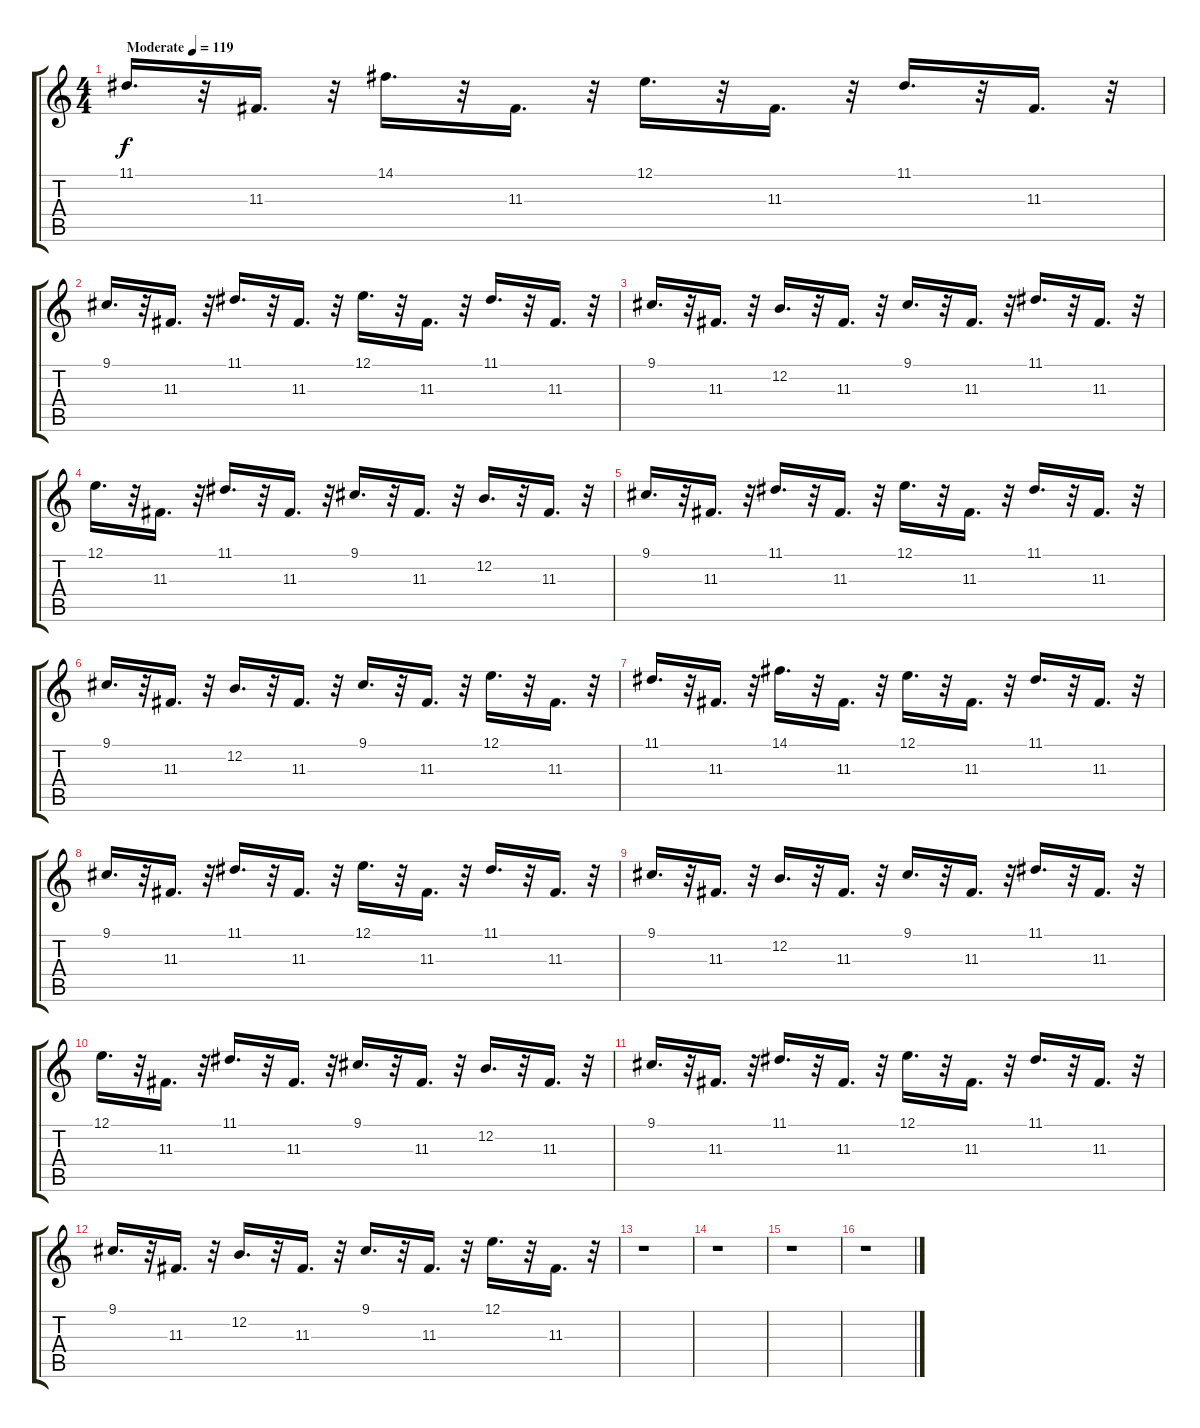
\track "" {instrument vibraphone}
\staff {score tabs}
\tuning (E4 B3 G3 D3 A2 E2) {hide}
\ts (4 4)
\tempo (119 "Moderate")
\clef g2
\ks c
11.1.16{d dy f instrument vibraphone} r.32 11.3.16{d} r.32 14.1.16{d} r.32 11.3.16{d} r.32 12.1.16{d} r.32 11.3.16{d} r.32 11.1.16{d} r.32 11.3.16{d} r.32 |
9.1.16{d} r.32 11.3.16{d} r.32 11.1.16{d} r.32 11.3.16{d} r.32 12.1.16{d} r.32 11.3.16{d} r.32 11.1.16{d} r.32 11.3.16{d} r.32 |
9.1.16{d} r.32 11.3.16{d} r.32 12.2.16{d} r.32 11.3.16{d} r.32 9.1.16{d} r.32 11.3.16{d} r.32 11.1.16{d} r.32 11.3.16{d} r.32 |
12.1.16{d} r.32 11.3.16{d} r.32 11.1.16{d} r.32 11.3.16{d} r.32 9.1.16{d} r.32 11.3.16{d} r.32 12.2.16{d} r.32 11.3.16{d} r.32 |
9.1.16{d} r.32 11.3.16{d} r.32 11.1.16{d} r.32 11.3.16{d} r.32 12.1.16{d} r.32 11.3.16{d} r.32 11.1.16{d} r.32 11.3.16{d} r.32 |
9.1.16{d} r.32 11.3.16{d} r.32 12.2.16{d} r.32 11.3.16{d} r.32 9.1.16{d} r.32 11.3.16{d} r.32 12.1.16{d} r.32 11.3.16{d} r.32 |
11.1.16{d} r.32 11.3.16{d} r.32 14.1.16{d} r.32 11.3.16{d} r.32 12.1.16{d} r.32 11.3.16{d} r.32 11.1.16{d} r.32 11.3.16{d} r.32 |
9.1.16{d} r.32 11.3.16{d} r.32 11.1.16{d} r.32 11.3.16{d} r.32 12.1.16{d} r.32 11.3.16{d} r.32 11.1.16{d} r.32 11.3.16{d} r.32 |
9.1.16{d} r.32 11.3.16{d} r.32 12.2.16{d} r.32 11.3.16{d} r.32 9.1.16{d} r.32 11.3.16{d} r.32 11.1.16{d} r.32 11.3.16{d} r.32 |
12.1.16{d} r.32 11.3.16{d} r.32 11.1.16{d} r.32 11.3.16{d} r.32 9.1.16{d} r.32 11.3.16{d} r.32 12.2.16{d} r.32 11.3.16{d} r.32 |
9.1.16{d} r.32 11.3.16{d} r.32 11.1.16{d} r.32 11.3.16{d} r.32 12.1.16{d} r.32 11.3.16{d} r.32 11.1.16{d} r.32 11.3.16{d} r.32 |
9.1.16{d} r.32 11.3.16{d} r.32 12.2.16{d} r.32 11.3.16{d} r.32 9.1.16{d} r.32 11.3.16{d} r.32 12.1.16{d} r.32 11.3.16{d} r.32 |
r.1 |
r.1 |
r.1 |
r.1
